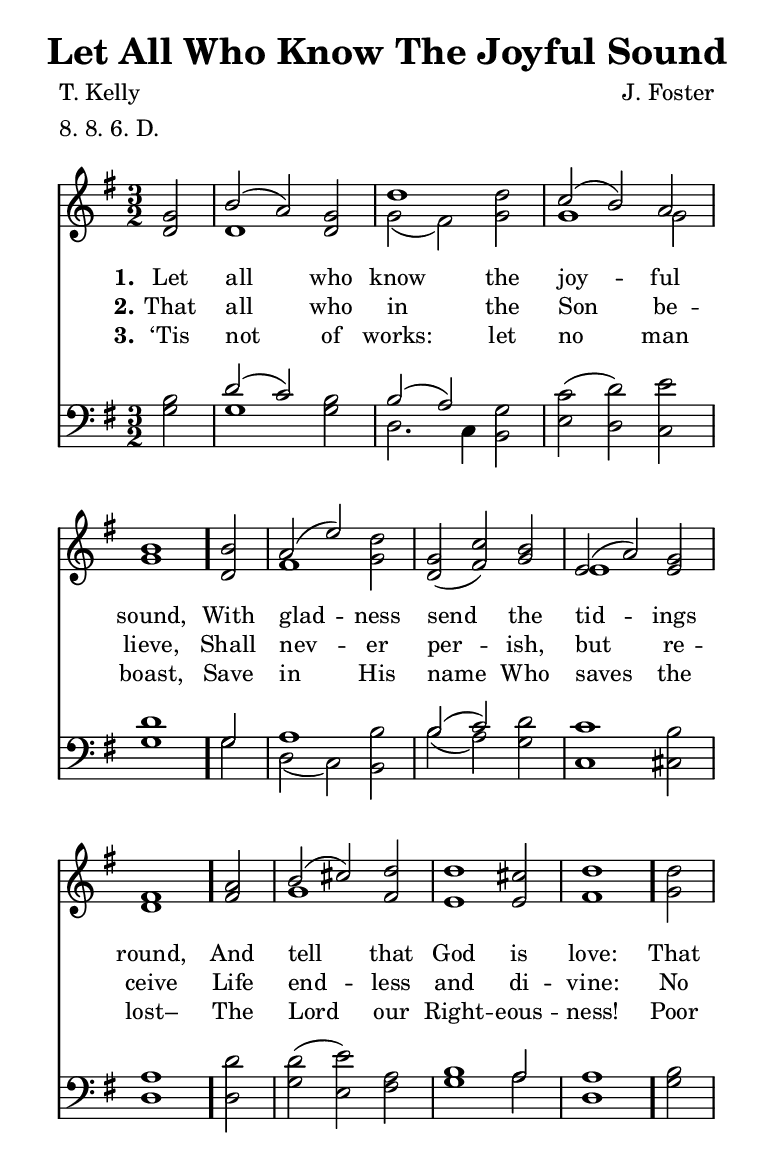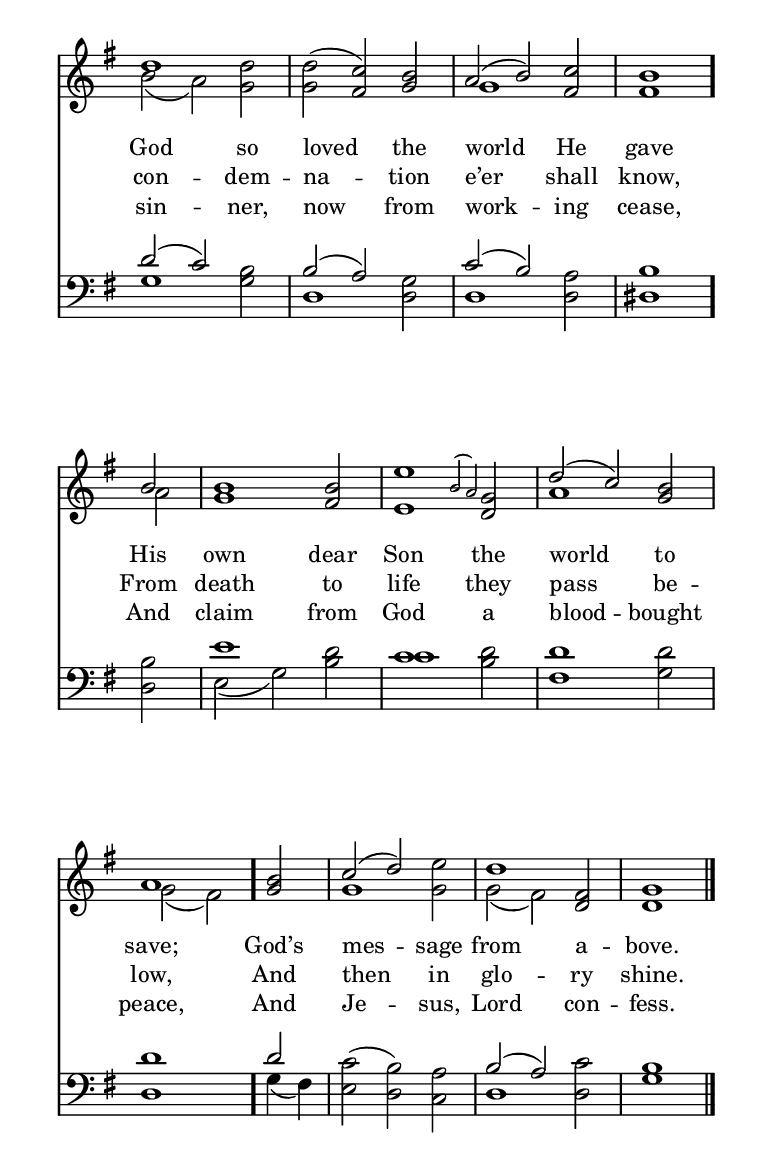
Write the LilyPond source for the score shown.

\include "common/global.ily"
\paper {
  \include "common/paper.ily"
  systems-per-page = ##f
  system-count = #(cond (is-eogsized 3) (#t #f))
  score-markup-spacing.padding = 3
  score-markup-spacing.basic-distance = 3
}

\header{
  %gospel
  hymnnumber = "100"
  title = "Let All Who Know The Joyful Sound"
  tunename = "Pembroke"
  meter = "8. 8. 6. D."
  poet = "T. Kelly"
  composer = "J. Foster"
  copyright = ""
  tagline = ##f
}

% for fermata in MIDI
ta = { \tempo 2=100 }
tb = { \tempo 2=50 }

global = {
  \include "common/overrides.ily"
  \override Staff.TimeSignature.style = #'numbered
  \time 3/2
  \override Score.MetronomeMark.transparent = ##t % hide all fermata changes too
  \ta
  \key g \major
  \partial 2
  \autoBeamOff
}

notesSoprano = {
\global
\relative c'' {

  g2 | b( a) g | d'1 d2 | c( b) a | b1
  b2 | a( e') d | g,( c) b | e,( a) g | fis1 \eogbreak
  a2 | b( cis) d | d1 cis2 | d1
  d2 | d1 d2 | d( c) b | a( b) c | b1 \eogbreak
  b2 | b1 b2 | e1 \grace { b2( a2) } g2 | d'( c) b | a1
  b2 | c( d) e | d1 fis,2 | g1

  \bar "|."

}
}

notesAlto = {
\global
\relative e' {

  d2 | d1 d2 | g( fis) g | g1 g2 | g1
  d2 | fis1 g2 | d( fis) g | e1 e2 | d1
  fis2 | g1 fis2 | e1 e2 | fis1
  g2 | b( a) g | g( fis) g | g1 fis2 | fis1
  a2 | g1 fis2 | e1 d2 | a'1 g2 | g( fis)
  g2 | g1 g2 | g( fis) d | d1

}
}

notesTenor = {
\global
\relative a {

  b2 | d( c) b | b( a) g | c( d) e | d1
  g,2 | a1 b2 | b(c) d | c1 b2 | a1
  d2 | d( e) a, | b1 a2 | a1
  b2 | d( c) b | b( a) g | c( b) a | b1
  b2 | e1 d2 | c1 d2 | d1 d2 | d1
  d2 | c( b) a | b( a) c | b1

}
}

notesBass = {
\global
\relative f {

  g2 | g1 g2 | d2. c4 b2 | e( d) c | g'1
  g2 | d( c) b | b'( a) g | c,1 cis2 | d1
  d2 | g( e) fis | g1 a2 | d,1
  g2 | g1 g2 | d1 d2 | d1 d2 | dis1
  dis2 | e( g) b | c1 b2 | fis1 g2 | d1
  g4( fis4) | e2( d) c | d1 d2 | g1

}
}

wordsA = \lyricmode {
\set stanza = "1."

Let all who know the joy -- ful sound, \bar "."
With glad -- ness send the tid -- ings round, \bar "."
And tell that God is love: \bar "."
That God so loved the world He gave \bar "."
His own dear Son the world to save; \bar "."
God’s mes -- sage from a -- bove. \bar "."

}

wordsB = \lyricmode {
\set stanza = "2."

That all who in the Son be -- lieve,
Shall nev -- er per -- ish, but re -- ceive
Life end -- less and di -- vine:
No con -- dem -- na -- tion e’er shall know,
From death to life they pass be -- low,
And then in glo -- ry shine.

}

wordsC = \lyricmode {
\set stanza = "3."

‘Tis not of works: let no man boast,
Save in His name Who saves the lost–
The Lord our Right -- eous -- ness!
Poor sin -- ner, now from work -- ing cease,
And claim from God a blood -- bought peace,
And Je -- sus, Lord con -- fess.

}

wordsD = \markuplist {

\line { Let all who know our God rejoice }
\line { Praise Him in songs with cheerful voice, }
\line { And live to Him alone: }
\line { Let sinners too take up the strain, }
\line { Exalt the Lamb for sinners slain, }
\line { The coming Saviour own. }

}

wordsE = \markuplist {

\line { The Spirit and the bride say, Come! }
\line { Let him that heareth, too, say, Come! }
\line { Whoever thirsts may come: }
\line { Water of life is freely given }
\line { Till Christ the Lord descends from heaven; }
\line { Lord Jesus, quickly come! }

}

\score {
  \context ChoirStaff <<
    \context Staff = upper <<
      \set Staff.autoBeaming = ##f
      \set ChoirStaff.systemStartDelimiter = #'SystemStartBar
      \set ChoirStaff.printPartCombineTexts = ##f
      \partcombine #'(2 . 9) \notesSoprano \notesAlto
      \context NullVoice = sopranos { \voiceOne << \notesSoprano >> }
      \context NullVoice = altos { \voiceTwo << \notesAlto >> }
      \context Lyrics = one   \lyricsto sopranos \wordsA
      \context Lyrics = two   \lyricsto sopranos \wordsB
      \context Lyrics = three \lyricsto sopranos \wordsC
    >>
    \context Staff = men <<
      \set Staff.autoBeaming = ##f
      \clef bass
      \set ChoirStaff.printPartCombineTexts = ##f
      \partcombine #'(2 . 9) \notesTenor \notesBass
      \context NullVoice = tenors { \voiceOne << \notesTenor >> }
      \context NullVoice = basses { \voiceTwo << \notesBass >> }
    >>
  >>
  \layout {
    \include "common/layout.ily"
  }
  \midi{
    \include "common/midi.ily"
  }
}

\markup { \fill-line { \column {
  \line{ \bold 4 \column { \wordsD } } \combine \null \vspace #0.4
  \line{ \bold 5 \column { \wordsE } } \combine \null \vspace #0.4
} } }

\version "2.19.49"  % necessary for upgrading to future LilyPond versions.

% vi:set et ts=2 sw=2 ai nocindent syntax=lilypond:
